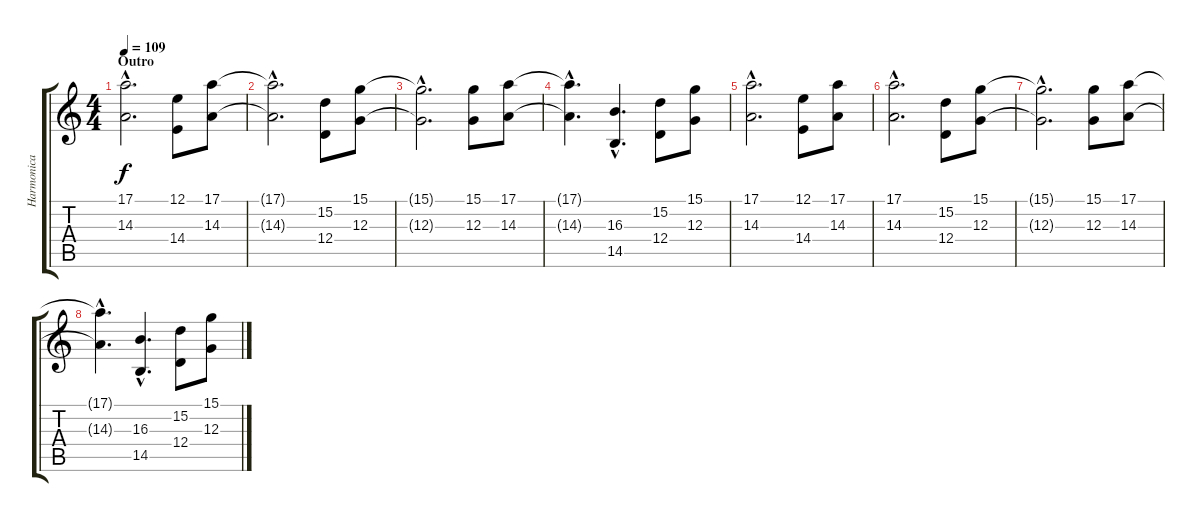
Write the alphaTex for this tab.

\track ("Harmonica" "Harmonica") {instrument harmonica}
\staff {score tabs}
\tuning (E4 B3 G3 D3 A2 E2) {hide}
\ts (4 4)
\section ("" "Outro")
\tempo 109
\clef g2
\ks c
(17.1{hac} 14.3{hac}).2{d dy f} (12.1 14.4).8 (17.1 14.3).8 |
(17.1{hac t} 14.3{hac t}).2{d} (15.2 12.4).8 (15.1 12.3).8 |
(15.1{hac t} 12.3{hac t}).2{d} (15.1 12.3).8 (17.1 14.3).8 |
(17.1{hac t} 14.3{hac t}).4{d} (16.3{hac} 14.5{hac}).4{d} (15.2 12.4).8 (15.1 12.3).8 |
(17.1{hac} 14.3{hac}).2{d} (12.1 14.4).8 (17.1 14.3).8 |
(17.1{hac} 14.3{hac}).2{d} (15.2 12.4).8 (15.1 12.3).8 |
(15.1{hac t} 12.3{hac t}).2{d} (15.1 12.3).8 (17.1 14.3).8 |
(17.1{hac t} 14.3{hac t}).4{d} (16.3{hac} 14.5{hac}).4{d} (15.2 12.4).8 (15.1 12.3).8
